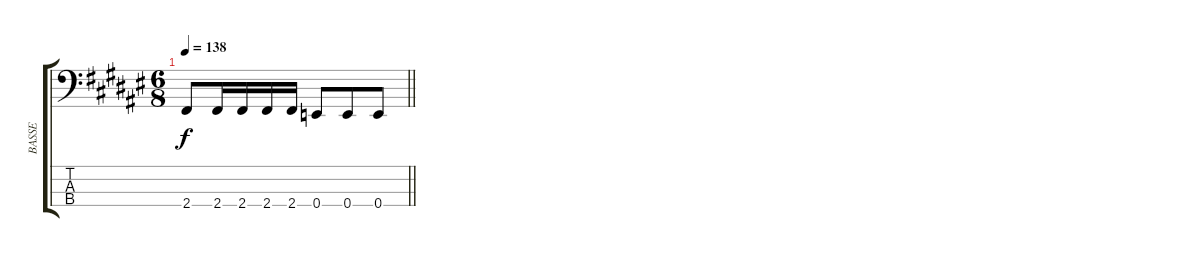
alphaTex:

\track ("BASSE" "BASSE") {instrument synthbass1}
\staff {score tabs}
\tuning (G2 D2 A1 E1) {hide}
\ts (6 8)
\tempo 138
\clef f4
\barLineRight lightlight
\ks f#
2.4.8{dy f} 2.4.16 2.4.16 2.4.16 2.4.16 0.4.8 0.4.8 0.4.8
